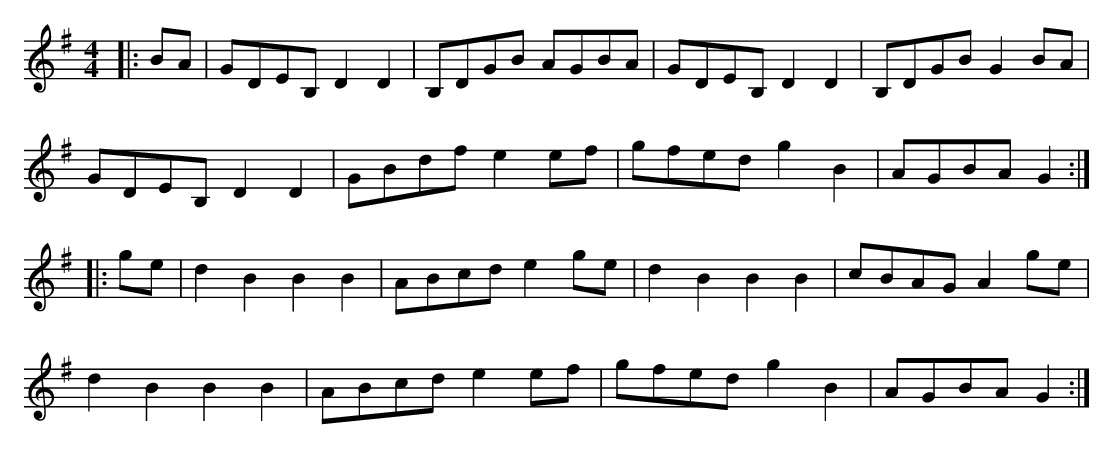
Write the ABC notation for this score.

X:1
M:4/4
K:G
|:BA|GDEB, D2D2|B,DGB AGBA|GDEB, D2D2|B,DGB G2 BA|
GDEB, D2D2|GBdf e2 ef|gfed g2B2|AGBA G2:|
|:ge|d2B2B2B2|ABcd e2 ge|d2B2B2B2|cBAG A2 ge|
d2B2B2B2|ABcd e2ef|gfed g2B2|AGBA G2:|
